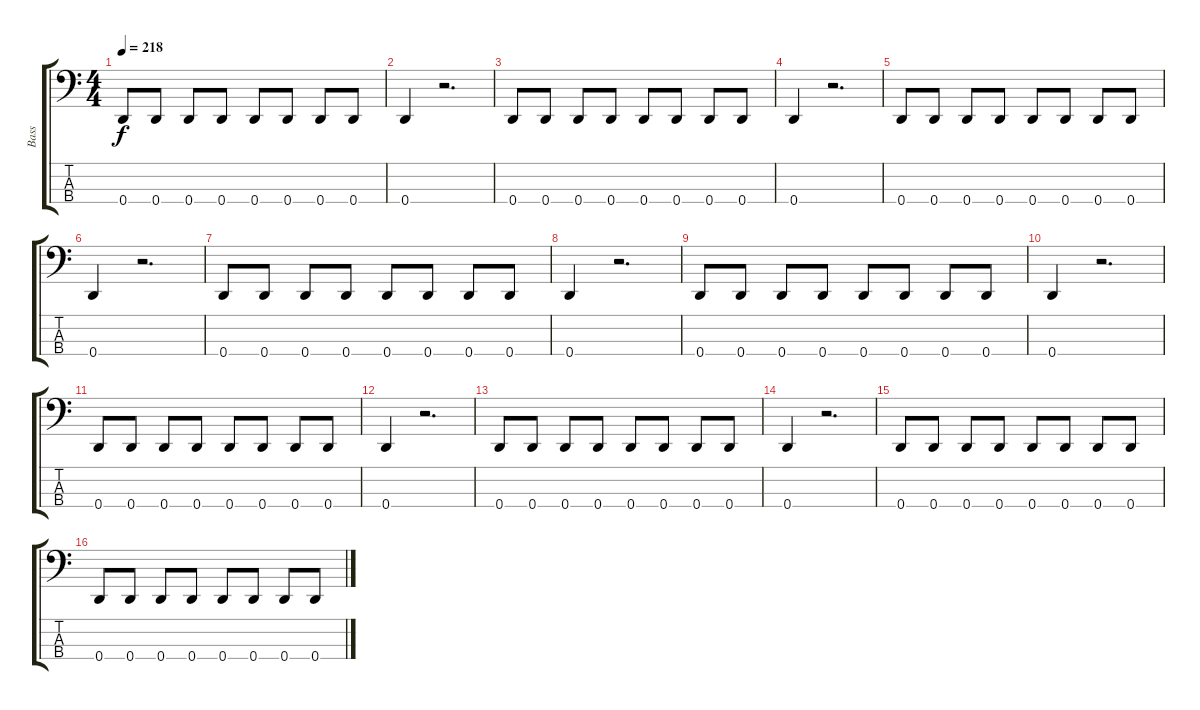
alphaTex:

\track ("Bass" "Bass") {instrument electricbasspick}
\staff {score tabs}
\tuning (F2 C2 G1 D1) {hide}
\ts (4 4)
\tempo 218
\clef f4
\ks c
0.4.8{dy f} 0.4.8 0.4.8 0.4.8 0.4.8 0.4.8 0.4.8 0.4.8 |
0.4.4 r.2{d} |
0.4.8 0.4.8 0.4.8 0.4.8 0.4.8 0.4.8 0.4.8 0.4.8 |
0.4.4 r.2{d} |
0.4.8 0.4.8 0.4.8 0.4.8 0.4.8 0.4.8 0.4.8 0.4.8 |
0.4.4 r.2{d} |
0.4.8 0.4.8 0.4.8 0.4.8 0.4.8 0.4.8 0.4.8 0.4.8 |
0.4.4 r.2{d} |
0.4.8 0.4.8 0.4.8 0.4.8 0.4.8 0.4.8 0.4.8 0.4.8 |
0.4.4 r.2{d} |
0.4.8 0.4.8 0.4.8 0.4.8 0.4.8 0.4.8 0.4.8 0.4.8 |
0.4.4 r.2{d} |
0.4.8 0.4.8 0.4.8 0.4.8 0.4.8 0.4.8 0.4.8 0.4.8 |
0.4.4 r.2{d} |
0.4.8 0.4.8 0.4.8 0.4.8 0.4.8 0.4.8 0.4.8 0.4.8 |
0.4.8 0.4.8 0.4.8 0.4.8 0.4.8 0.4.8 0.4.8 0.4.8
